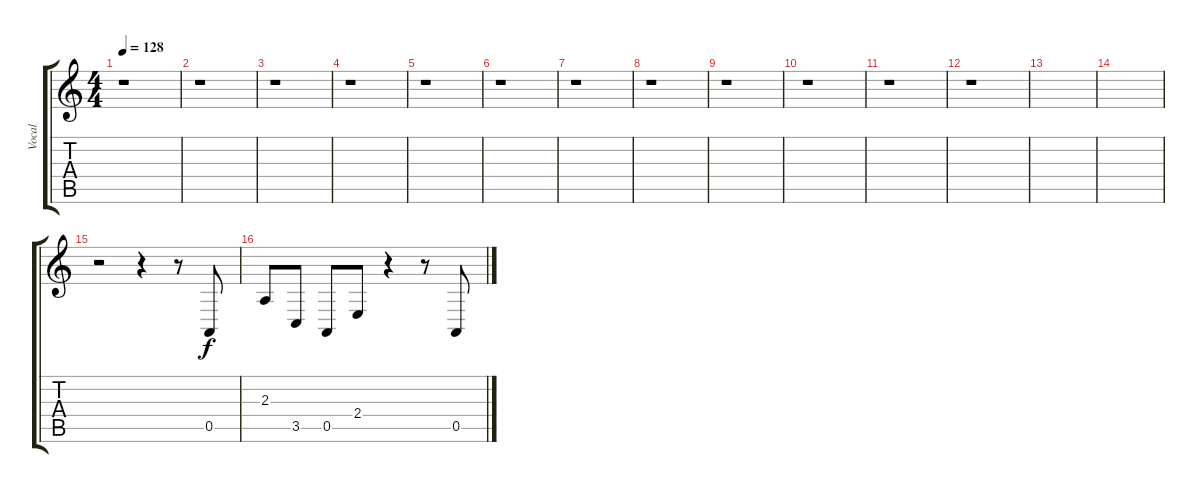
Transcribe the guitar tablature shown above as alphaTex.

\track ("Vocal" "Vocal") {instrument flute}
\staff {score tabs}
\tuning (E4 B3 G3 D3 A2 E2) {hide}
\ts (4 4)
\tempo 128
\clef g2
\ks c
r.1{dy f} |
r.1 |
r.1 |
r.1 |
r.1 |
r.1 |
r.1 |
r.1 |
r.1 |
r.1 |
r.1 |
r.1 |
|
|
r.2 r.4 r.8 0.5.8 |
2.3.8 3.5.8 0.5.8 2.4.8 r.4 r.8 0.5.8
